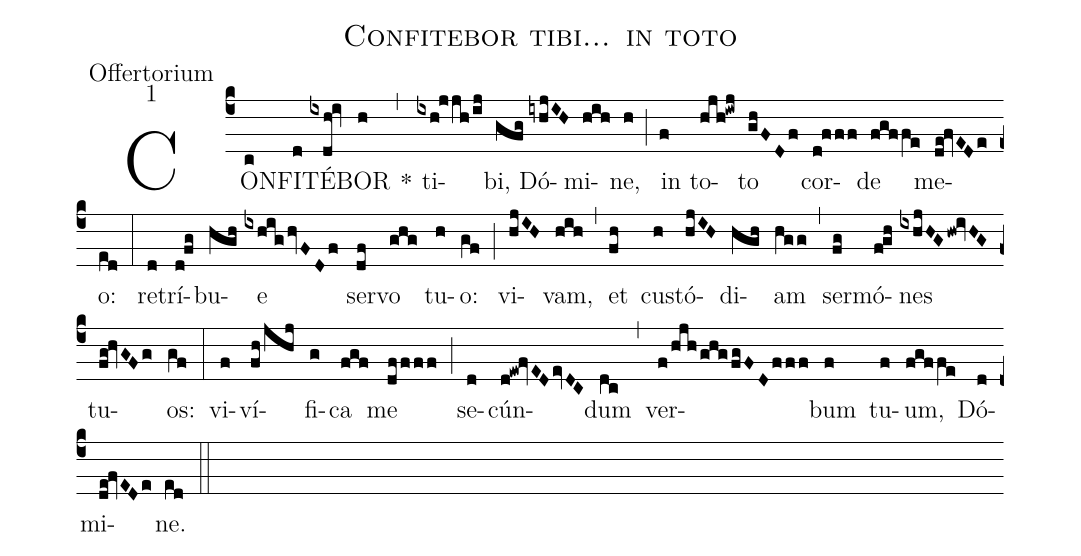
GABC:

name:Confitebor tibi... in toto;
office-part:Offertorium;
mode:1;
%%
(c4) CON(c)FI(d)TÉ(ixdh!iv)BOR(h) *(,) ti(ixh!jjh/ij)bi,(gfg) Dó(iyhjIH)mi(hih)ne,(h) (;) in(f) to(hjh!iwj)to(ghFDf) cor(d!fff)de(fgffe) me(de!fvEDe)o:(ed) (:) re(d)trí(d!fg)bu(hgh)e(ixhighvFDf) ser(df)vo(ghg) tu(h)o:(gf) (;) vi(hjIH)vam,(hih) (,) et(fh) cus(h)tó(hjIH)di(hgh)am(hgg) (,) ser(fg)mó(f!gh)nes(ixhjHGhw!ivHG) tu(fg!hvGFg)os:(gf) (:) vi(f)ví(fh/jhj)fi(g)ca(fgf) me(dffff) (;) se(d)cún(d!ew!fvEDevDC)dum(dc) (,) ver(f/hjh/ghg/fgFDfff)bum(f) tu(f)um,(fgffe) Dó(d)mi(de!fvEDe)ne.(ed) (::)
